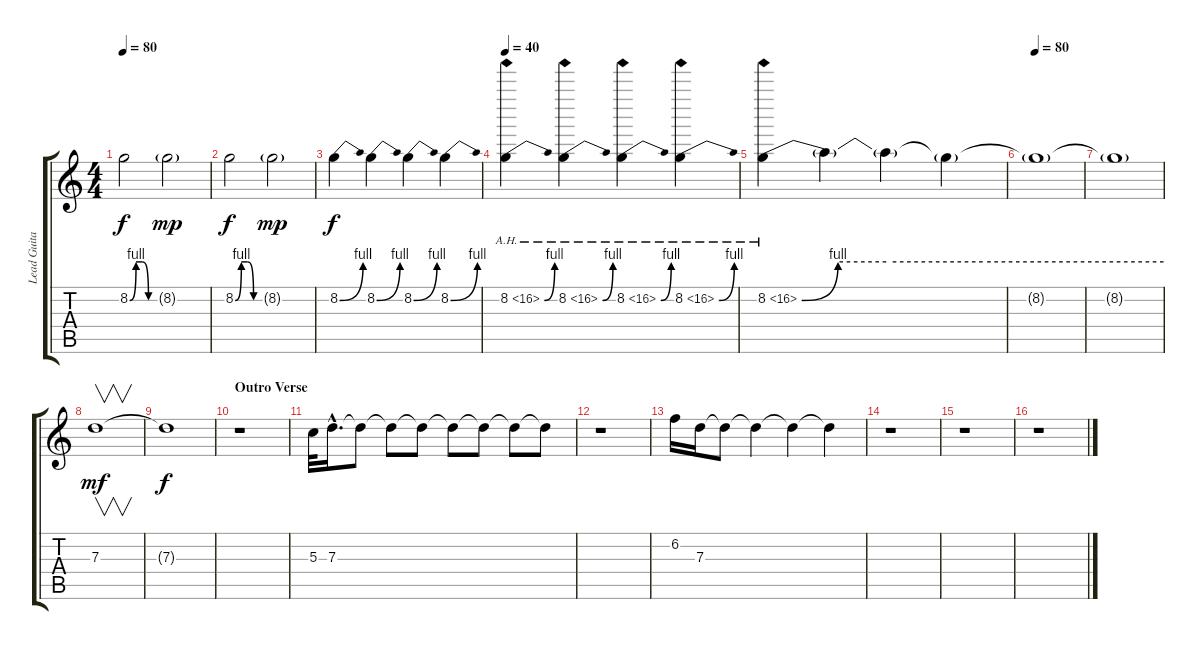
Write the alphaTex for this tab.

\track ("Lead Guitar" "Lead Guita") {instrument distortionguitar}
\staff {score tabs}
\tuning (E4 B3 G3 D3 A2 E2) {hide}
\ts (4 4)
\tempo 80
\clef g2
\ks c
8.2{be (custom 0 0 15 4 30 4 45 0 60 0)}.2{dy f} 8.2{g}.2{dy mp} |
8.2{be (custom 0 0 15 4 30 4 45 0 60 0)}.2{dy f} 8.2{g}.2{dy mp} |
8.2{be (bend 0 0 60 4)}.4{dy f} 8.2{be (bend 0 0 60 4)}.4 8.2{be (bend 0 0 60 4)}.4 8.2{be (bend 0 0 60 4)}.4 |
\tempo 40
8.2{be (bend 0 0 60 4) ah 8}.4 8.2{be (bend 0 0 60 4) ah 8}.4 8.2{be (bend 0 0 60 4) ah 8}.4 8.2{be (bend 0 0 60 4) ah 8}.4 |
8.2{be (custom 0 0 6 4 14 4 30 4 60 4) ah 8}.4 8.2{t}.4 8.2{t}.4 8.2{t}.4 |
\tempo 80
8.2{t}.1 |
8.2{t}.1 |
7.3.1{v dy mf} |
7.3{t}.1{dy f} |
\section ("" "Outro Verse")
r.1 |
5.3.32{instrument electricguitarjazz} 7.3{hac}.16{d} 7.3{t}.8 7.3{t}.8 7.3{t}.8 7.3{t}.8 7.3{t}.8 7.3{t}.8 7.3{t}.8 |
r.1 |
6.2.16 7.3.16 7.3{t}.8 7.3{t}.4 7.3{t}.4 7.3{t}.4 |
r.1 |
r.1 |
r.1
